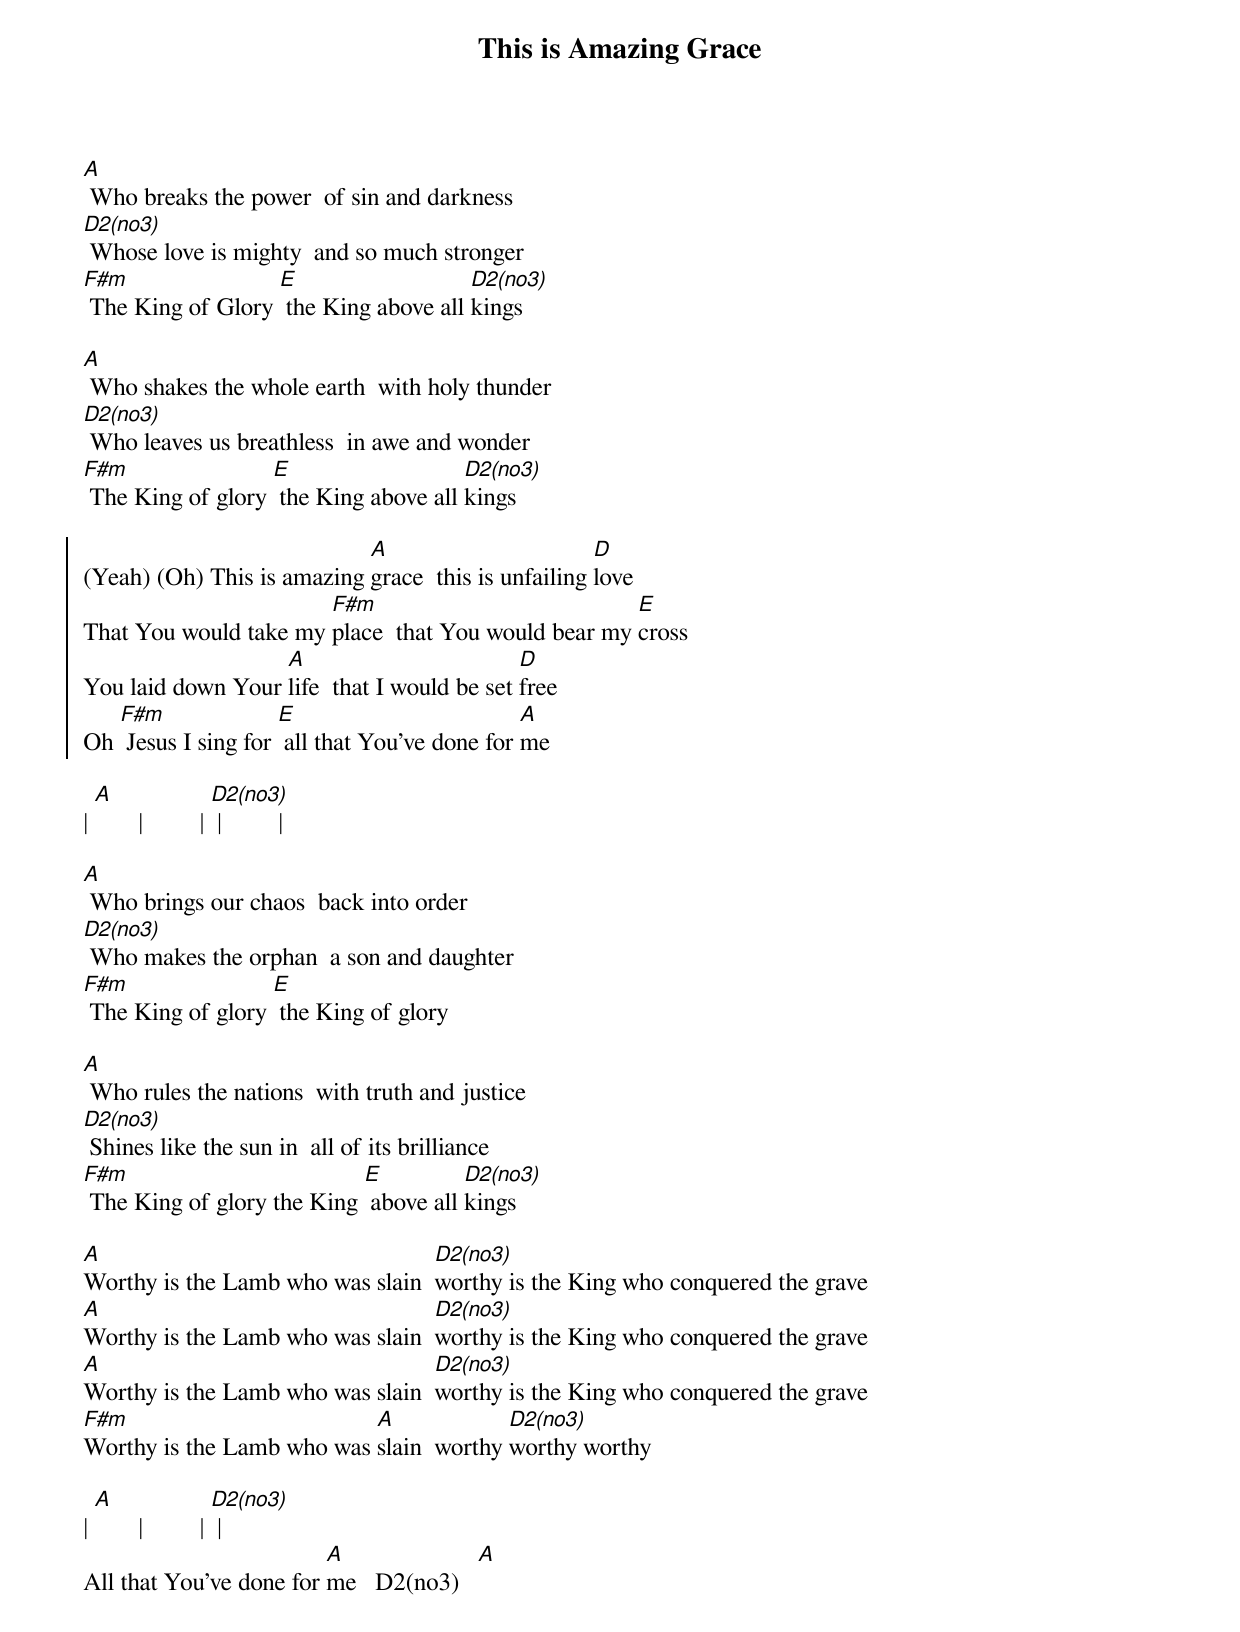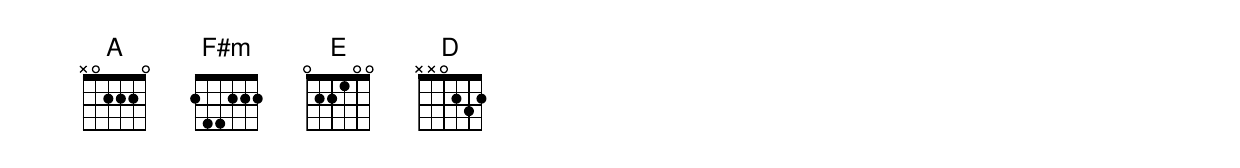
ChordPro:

{title: This is Amazing Grace}
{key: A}
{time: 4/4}
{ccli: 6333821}
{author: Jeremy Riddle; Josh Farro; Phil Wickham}
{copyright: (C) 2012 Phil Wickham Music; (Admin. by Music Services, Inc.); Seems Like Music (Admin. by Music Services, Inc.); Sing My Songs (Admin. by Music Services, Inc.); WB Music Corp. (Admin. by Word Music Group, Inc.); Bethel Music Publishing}

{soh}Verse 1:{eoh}
[A] Who breaks the power  of sin and darkness
[D2(no3)] Whose love is mighty  and so much stronger
[F#m] The King of Glory [E] the King above all [D2(no3)]kings

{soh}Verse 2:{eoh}
[A] Who shakes the whole earth  with holy thunder
[D2(no3)] Who leaves us breathless  in awe and wonder
[F#m] The King of glory [E] the King above all [D2(no3)]kings

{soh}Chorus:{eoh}
{start_of_chorus}
(Yeah) (Oh) This is amazing [A]grace  this is unfailing [D]love
That You would take my [F#m]place  that You would bear my [E]cross
You laid down Your [A]life  that I would be set [D]free
Oh [F#m] Jesus I sing for [E] all that You've done for [A]me
{end_of_chorus}

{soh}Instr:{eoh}
| [A]       |         | [D2(no3)] |         |

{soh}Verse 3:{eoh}
[A] Who brings our chaos  back into order
[D2(no3)] Who makes the orphan  a son and daughter
[F#m] The King of glory [E] the King of glory

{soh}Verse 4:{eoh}
[A] Who rules the nations  with truth and justice
[D2(no3)] Shines like the sun in  all of its brilliance
[F#m] The King of glory the King [E] above all [D2(no3)]kings

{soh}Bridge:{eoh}
{start_of_bridge}
[A]Worthy is the Lamb who was slain  [D2(no3)]worthy is the King who conquered the grave
[A]Worthy is the Lamb who was slain  [D2(no3)]worthy is the King who conquered the grave
[A]Worthy is the Lamb who was slain  [D2(no3)]worthy is the King who conquered the grave
[F#m]Worthy is the Lamb who was [A]slain  worthy [D2(no3)]worthy worthy
{end_of_bridge}

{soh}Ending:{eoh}
| [A]       |         | [D2(no3)] |
All that You've done for [A]me   D2(no3)   [A]
